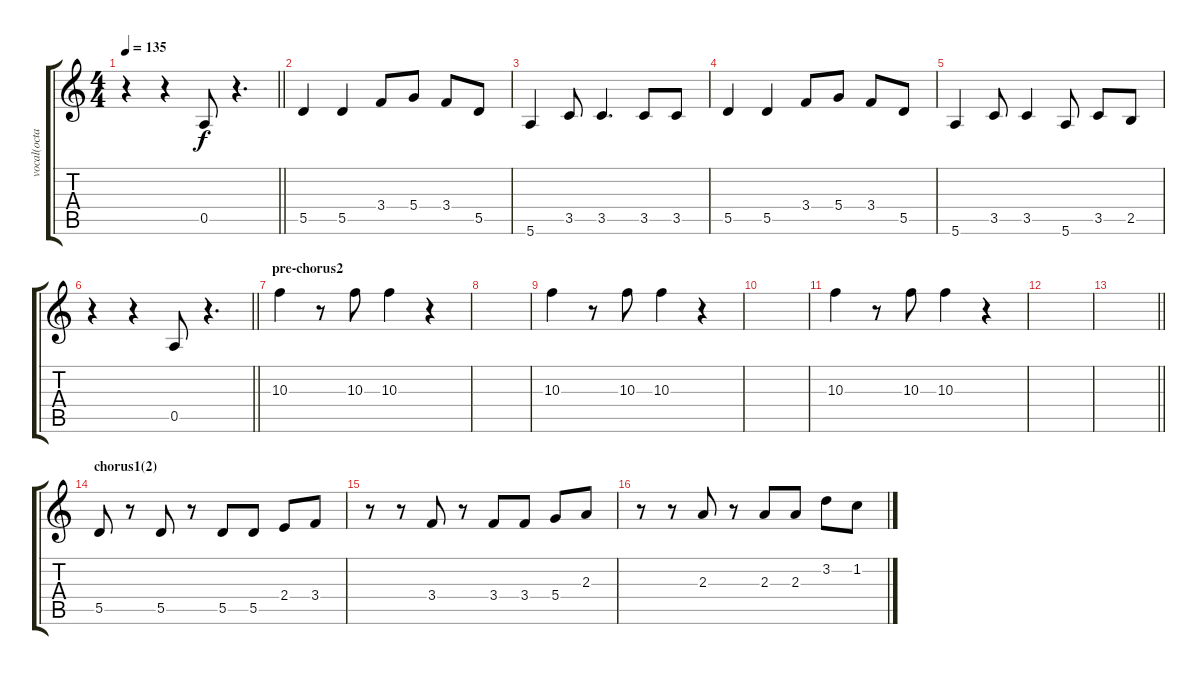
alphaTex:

\track ("vocal(octave)" "vocal(octa") {mute instrument distortionguitar}
\staff {score tabs}
\tuning (E4 B3 G3 D3 A2 E2) {hide}
\ts (4 4)
\tempo 135
\clef g2
\barLineRight lightlight
\ks c
r.4{dy f} r.4 0.5.8 r.4{d} |
5.5.4 5.5.4 3.4.8 5.4.8 3.4.8 5.5.8 |
5.6.4 3.5.8 3.5.4{d} 3.5.8 3.5.8 |
5.5.4 5.5.4 3.4.8 5.4.8 3.4.8 5.5.8 |
5.6.4 3.5.8 3.5.4 5.6.8 3.5.8 2.5.8 |
\barLineRight lightlight
r.4 r.4 0.5.8 r.4{d} |
\section ("" "pre-chorus2")
10.3.4 r.8 10.3.8 10.3.4 r.4 |
|
10.3.4 r.8 10.3.8 10.3.4 r.4 |
|
10.3.4 r.8 10.3.8 10.3.4 r.4 |
|
\barLineRight lightlight
|
\section ("" "chorus1(2)")
5.5.8 r.8 5.5.8 r.8 5.5.8 5.5.8 2.4.8 3.4.8 |
r.8 r.8 3.4.8 r.8 3.4.8 3.4.8 5.4.8 2.3.8 |
r.8 r.8 2.3.8 r.8 2.3.8 2.3.8 3.2.8 1.2.8
